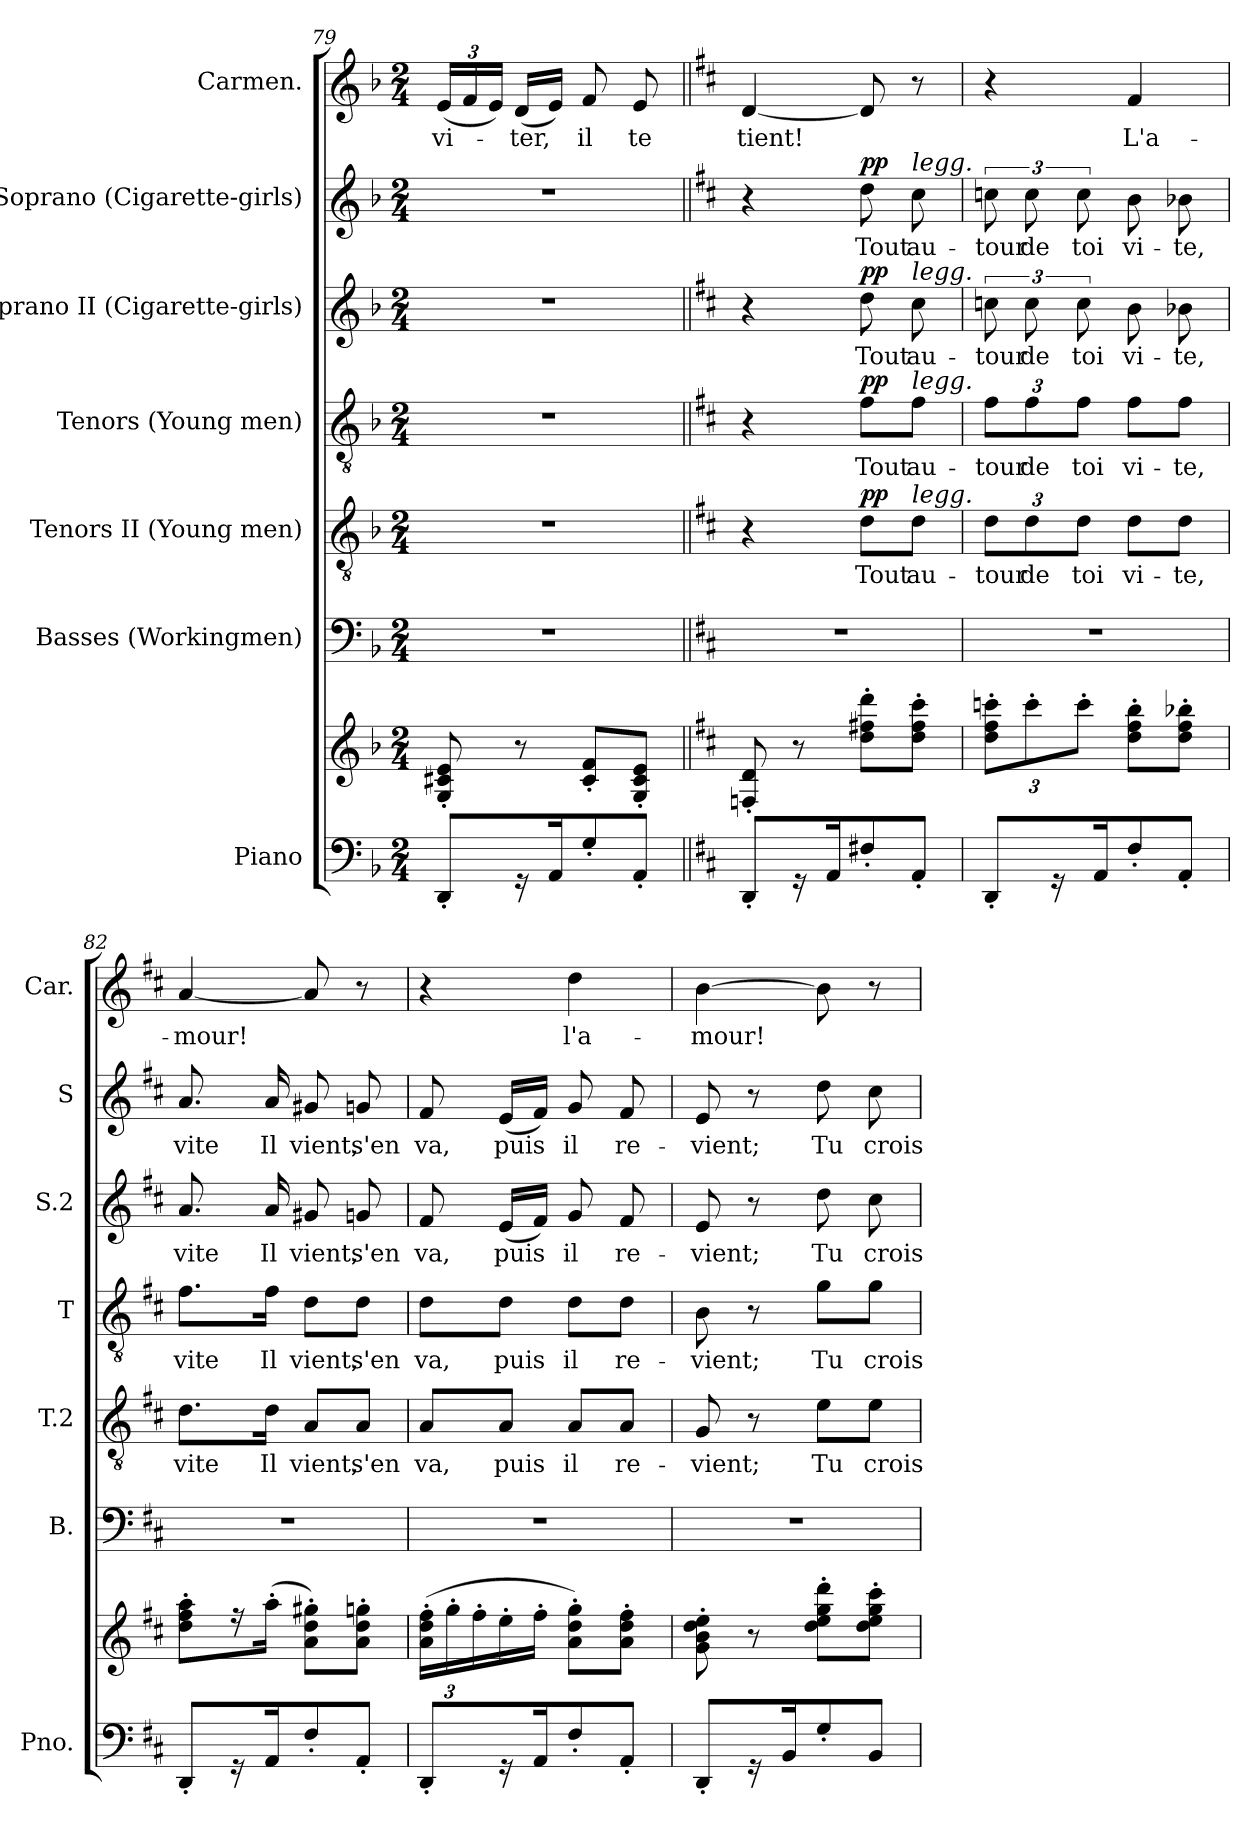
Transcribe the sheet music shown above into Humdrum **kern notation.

**kern	**kern	**kern	**kern	**text	**dynam	**kern	**text	**dynam	**kern	**text	**dynam	**kern	**text	**dynam	**kern	**text
*part7	*part7	*part6	*part5	*part5	*part5	*part4	*part4	*part4	*part3	*part3	*part3	*part2	*part2	*part2	*part1	*part1
*staff8	*staff7	*staff6	*staff5	*staff5	*staff5	*staff4	*staff4	*staff4	*staff3	*staff3	*staff3	*staff2	*staff2	*staff2	*staff1	*staff1
*I"Piano	*	*I"Basses (Workingmen)	*I"Tenors II (Young men)	*	*	*I"Tenors (Young men)	*	*	*I"Soprano II  (Cigarette-girls)	*	*	*I"Soprano (Cigarette-girls)	*	*	*I"Carmen.	*
*I'Pno.	*	*I'B.	*I'T.2	*	*	*I'T	*	*	*I'S.2	*	*	*I'S	*	*	*I'Car.	*
*clefF4	*clefG2	*clefF4	*clefGv2	*	*	*clefGv2	*	*	*clefG2	*	*	*clefG2	*	*	*clefG2	*
*k[b-]	*k[b-]	*k[b-]	*k[b-]	*	*	*k[b-]	*	*	*k[b-]	*	*	*k[b-]	*	*	*k[b-]	*
*M2/4	*M2/4	*M2/4	*M2/4	*	*	*M2/4	*	*	*M2/4	*	*	*M2/4	*	*	*M2/4	*
=79	=79	=79	=79	=79	=79	=79	=79	=79	=79	=79	=79	=79	=79	=79	=79	=79
!	!	!	!	!	!	!	!	!	!	!	!	!	!	!	!	!LO:LY:b
8DD'/L	8G/' 8c#X/' 8e/'	2r	2r	.	.	2r	.	.	2r	.	.	2r	.	.	(<24e/LL	-vi-
.	.	.	.	.	.	.	.	.	.	.	.	.	.	.	24f/	.
.	.	.	.	.	.	.	.	.	.	.	.	.	.	.	24e/JJ)	.
!	!	!	!	!	!	!	!	!	!	!	!	!	!	!	!	!LO:LY:b
16r	8r	.	.	.	.	.	.	.	.	.	.	.	.	.	(<16d/LL	-ter,
16AA/K	.	.	.	.	.	.	.	.	.	.	.	.	.	.	16e/JJ)	.
!	!	!	!	!	!	!	!	!	!	!	!	!	!	!	!	!LO:LY:b
8G'/	8c#/' 8f/'L	.	.	.	.	.	.	.	.	.	.	.	.	.	8f/	il
!	!	!	!	!	!	!	!	!	!	!	!	!	!	!	!	!LO:LY:b
8AA'/J	8G/' 8c#/' 8e/'J	.	.	.	.	.	.	.	.	.	.	.	.	.	8e/	te
!!LO:PB:g=z
=80||	=80||	=80||	=80||	=80||	=80||	=80||	=80||	=80||	=80||	=80||	=80||	=80||	=80||	=80||	=80||	=80||
*k[f#c#]	*k[f#c#]	*k[f#c#]	*k[f#c#]	*	*	*k[f#c#]	*	*	*k[f#c#]	*	*	*k[f#c#]	*	*	*k[f#c#]	*
!	!	!	!	!	!	!	!	!	!	!	!	!	!	!	!	!LO:LY:b
8DD'/L	8Fn/' 8d/'	2r	4r	.	.	4r	.	.	4r	.	.	4r	.	.	[4d/	tient!
16r	8r	.	.	.	.	.	.	.	.	.	.	.	.	.	.	.
16AA/K	.	.	.	.	.	.	.	.	.	.	.	.	.	.	.	.
!	!	!	!	!LO:LY:b	!LO:DY:a	!	!LO:LY:b	!LO:DY:a	!	!LO:LY:b	!LO:DY:a	!	!LO:LY:b	!LO:DY:a	!	!
8F#X'/	8dd\' 8ff#X\' 8ddd\'L	.	8d\L	Tout	pp	8f#\L	Tout	pp	8dd\	Tout	pp	8dd\	Tout	pp	8d/]	.
!	!	!	!	!	!	!	!	!	!	!	!	!LO:TX:a:i:t=legg.	!	!	!	!
!	!	!	!	!	!	!	!	!	!LO:TX:a:i:t=legg.	!	!	!	!	!	!	!
!	!	!	!	!	!	!LO:TX:a:i:t=legg.	!	!	!	!	!	!	!	!	!	!
!	!	!	!LO:TX:a:i:t=legg.	!	!	!	!	!	!	!	!	!	!	!	!	!
!	!	!	!	!LO:LY:b	!	!	!LO:LY:b	!	!	!LO:LY:b	!	!	!LO:LY:b	!	!	!
8AA'/J	8dd\' 8ff#\' 8ccc#\'J	.	8d\J	au-	.	8f#\J	au-	.	8cc#\	au-	.	8cc#\	au-	.	8r	.
=81	=81	=81	=81	=81	=81	=81	=81	=81	=81	=81	=81	=81	=81	=81	=81	=81
*	*Xbrackettup	*	*	*	*	*	*	*	*	*	*	*	*	*	*	*
!	!	!	!	!LO:LY:b	!	!	!LO:LY:b	!	!	!LO:LY:b	!	!	!LO:LY:b	!	!	!
8DD'/L	12dd\' 12ff#\' 12cccn\'L	2r	12d\L	-tour	.	12f#\L	-tour	.	12ccn\	-tour	.	12ccn\	-tour	.	4r	.
!	!	!	!	!LO:LY:b	!	!	!LO:LY:b	!	!	!LO:LY:b	!	!	!LO:LY:b	!	!	!
.	12ccc'\	.	12d\	de	.	12f#\	de	.	12cc\	de	.	12cc\	de	.	.	.
16r	.	.	.	.	.	.	.	.	.	.	.	.	.	.	.	.
!	!	!	!	!LO:LY:b	!	!	!LO:LY:b	!	!	!LO:LY:b	!	!	!LO:LY:b	!	!	!
.	12ccc'\J	.	12d\J	toi	.	12f#\J	toi	.	12cc\	toi	.	12cc\	toi	.	.	.
16AA/K	.	.	.	.	.	.	.	.	.	.	.	.	.	.	.	.
!	!	!	!	!LO:LY:b	!	!	!LO:LY:b	!	!	!LO:LY:b	!	!	!LO:LY:b	!	!	!LO:LY:b
8F#'/	8dd\' 8ff#\' 8bb\'L	.	8d\L	vi-	.	8f#\L	vi-	.	8b\	vi-	.	8b\	vi-	.	4f#/	L'a-
!	!	!	!	!LO:LY:b	!	!	!LO:LY:b	!	!	!LO:LY:b	!	!	!LO:LY:b	!	!	!
8AA'/J	8dd\' 8ff#\' 8bb-X\'J	.	8d\J	-te,	.	8f#\J	-te,	.	8b-X\	-te,	.	8b-X\	-te,	.	.	.
=82	=82	=82	=82	=82	=82	=82	=82	=82	=82	=82	=82	=82	=82	=82	=82	=82
!	!	!	!	!LO:LY:b	!	!	!LO:LY:b	!	!	!LO:LY:b	!	!	!LO:LY:b	!	!	!LO:LY:b
8DD'/L	8dd\' 8ff#\' 8aa\'L	2r	8.d\L	vite	.	8.f#\L	vite	.	8.a/	vite	.	8.a/	vite	.	[4a/	-mour!
16r	16r	.	.	.	.	.	.	.	.	.	.	.	.	.	.	.
!	!	!	!	!LO:LY:b	!	!	!LO:LY:b	!	!	!LO:LY:b	!	!	!LO:LY:b	!	!	!
16AA/K	(>16aa'\Jk	.	16d\Jk	Il	.	16f#\Jk	Il	.	16a/	Il	.	16a/	Il	.	.	.
!	!	!	!	!LO:LY:b	!	!	!LO:LY:b	!	!	!LO:LY:b	!	!	!LO:LY:b	!	!	!
8F#'/	8a\' 8dd\' 8gg#X\'L)	.	8A/L	vient,	.	8d\L	vient,	.	8g#X/	vient,	.	8g#X/	vient,	.	8a/]	.
!	!	!	!	!LO:LY:b	!	!	!LO:LY:b	!	!	!LO:LY:b	!	!	!LO:LY:b	!	!	!
8AA'/J	8a\' 8dd\' 8ggn\'J	.	8A/J	s'en	.	8d\J	s'en	.	8gn/	s'en	.	8gn/	s'en	.	8r	.
=83	=83	=83	=83	=83	=83	=83	=83	=83	=83	=83	=83	=83	=83	=83	=83	=83
!	!	!	!	!LO:LY:b	!	!	!LO:LY:b	!	!	!LO:LY:b	!	!	!LO:LY:b	!	!	!
8DD'/L	(>24a\' 24dd\' 24ff#\'LL	2r	8A/L	va,	.	8d\L	va,	.	8f#/	va,	.	8f#/	va,	.	4r	.
.	24gg'\	.	.	.	.	.	.	.	.	.	.	.	.	.	.	.
.	24ff#'\	.	.	.	.	.	.	.	.	.	.	.	.	.	.	.
!	!	!	!	!LO:LY:b	!	!	!LO:LY:b	!	!	!LO:LY:b	!	!	!LO:LY:b	!	!	!
16r	16ee'\	.	8A/J	puis	.	8d\J	puis	.	(<16e/LL	puis	.	(<16e/LL	puis	.	.	.
16AA/K	16ff#'\JJ	.	.	.	.	.	.	.	16f#/JJ)	.	.	16f#/JJ)	.	.	.	.
!	!	!	!	!LO:LY:b	!	!	!LO:LY:b	!	!	!LO:LY:b	!	!	!LO:LY:b	!	!	!LO:LY:b
8F#'/	8a\' 8dd\' 8gg\'L)	.	8A/L	il	.	8d\L	il	.	8g/	il	.	8g/	il	.	4dd\	l'a-
!	!	!	!	!LO:LY:b	!	!	!LO:LY:b	!	!	!LO:LY:b	!	!	!LO:LY:b	!	!	!
8AA'/J	8a\' 8dd\' 8ff#\'J	.	8A/J	re-	.	8d\J	re-	.	8f#/	re-	.	8f#/	re-	.	.	.
!!LO:LB:g=z
=84	=84	=84	=84	=84	=84	=84	=84	=84	=84	=84	=84	=84	=84	=84	=84	=84
!	!	!	!	!LO:LY:b	!	!	!LO:LY:b	!	!	!LO:LY:b	!	!	!LO:LY:b	!	!	!LO:LY:b
8DD'/L	8g\' 8b\' 8dd\' 8ee\'	2r	8G/	-vient;	.	8B\	-vient;	.	8e/	-vient;	.	8e/	-vient;	.	[4b\	-mour!
16r	8r	.	8r	.	.	8r	.	.	8r	.	.	8r	.	.	.	.
16BB/K	.	.	.	.	.	.	.	.	.	.	.	.	.	.	.	.
!	!	!	!	!LO:LY:b	!	!	!LO:LY:b	!	!	!LO:LY:b	!	!	!LO:LY:b	!	!	!
8G'/	8dd\' 8ee\' 8gg\' 8ddd\'L	.	8e\L	Tu	.	8g\L	Tu	.	8dd\	Tu	.	8dd\	Tu	.	8b\]	.
!	!	!	!	!LO:LY:b	!	!	!LO:LY:b	!	!	!LO:LY:b	!	!	!LO:LY:b	!	!	!
8BB/J	8dd\' 8ee\' 8gg\' 8ccc#\'J	.	8e\J	crois	.	8g\J	crois	.	8cc#\	crois	.	8cc#\	crois	.	8r	.
=	=	=	=	=	=	=	=	=	=	=	=	=	=	=	=	=
*-	*-	*-	*-	*-	*-	*-	*-	*-	*-	*-	*-	*-	*-	*-	*-	*-
